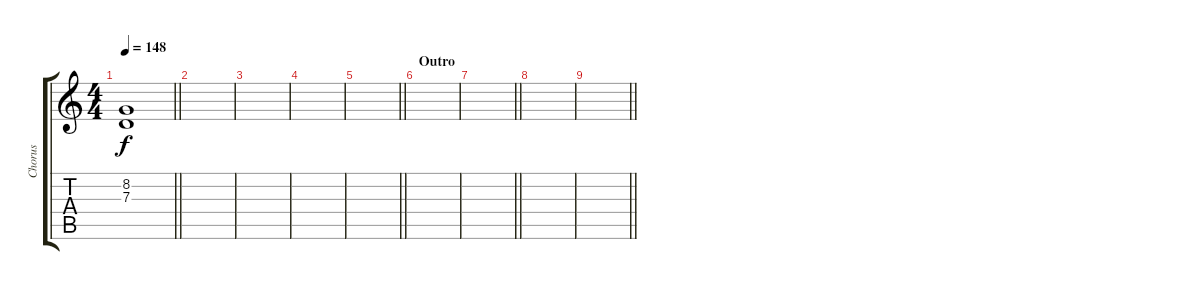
\track ("Chorus" "Chorus") {instrument stringensemble1}
\staff {score tabs}
\tuning (E4 B3 G3 D3 A2 E2) {hide}
\ts (4 4)
\tempo 148
\clef g2
\barLineRight lightlight
\ks c
(8.2 7.3).1{dy f} |
|
|
|
\barLineRight lightlight
|
\section ("" "Outro")
|
\barLineRight lightlight
|
|
\barLineRight lightlight
